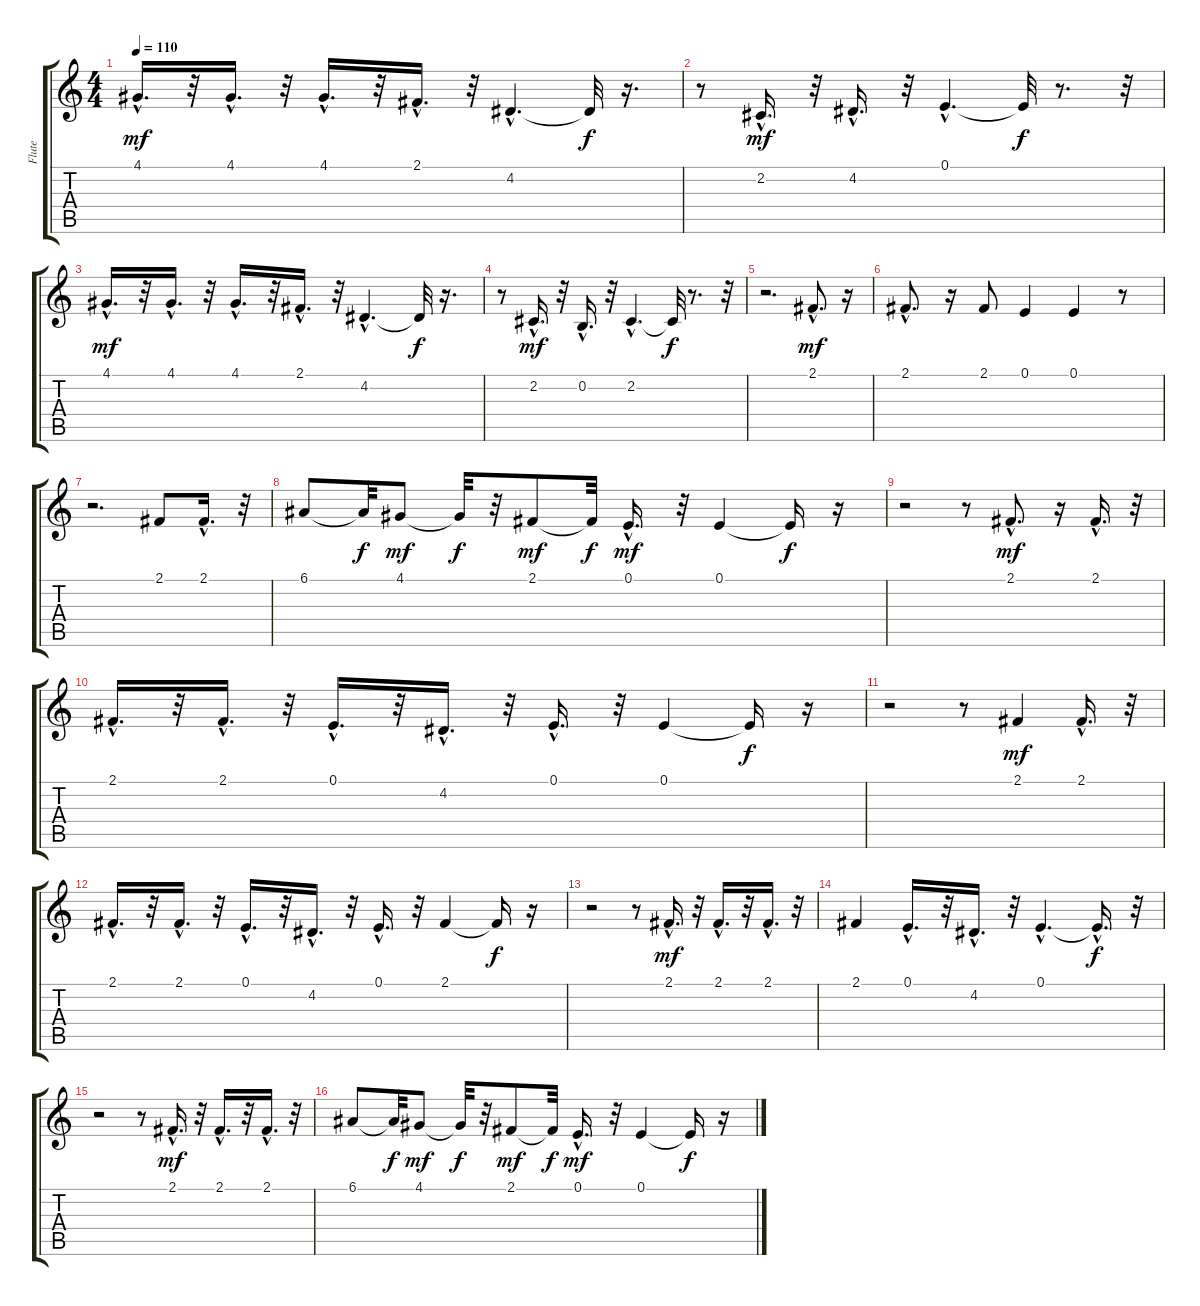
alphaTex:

\track ("Flute" "Flute") {instrument flute}
\staff {score tabs}
\tuning (E4 B3 G3 D3 A2 E2) {hide}
\ts (4 4)
\tempo 110
\clef g2
\ks c
4.1{hac}.16{d dy mf} r.32 4.1{hac}.16{d} r.32 4.1{hac}.16{d} r.32 2.1{hac}.16{d} r.32 4.2{hac}.4{d} 4.2{t}.32{dy f} r.16{d} |
r.8 2.2{hac}.16{d dy mf} r.32 4.2{hac}.16{d} r.32 0.1{hac}.4{d} 0.1{t}.32{dy f} r.8{d} r.32 |
4.1{hac}.16{d dy mf} r.32 4.1{hac}.16{d} r.32 4.1{hac}.16{d} r.32 2.1{hac}.16{d} r.32 4.2{hac}.4{d} 4.2{t}.32{dy f} r.16{d} |
r.8 2.2{hac}.16{d dy mf} r.32 0.2{hac}.16{d} r.32 2.2{hac}.4{d} 2.2{t}.32{dy f} r.8{d} r.32 |
r.2{d} 2.1{hac}.8{d dy mf} r.16 |
2.1{hac}.8{d} r.16 2.1.8 0.1.4 0.1.4 r.8 |
r.2{d} 2.1.8 2.1{hac}.16{d} r.32 |
6.1.8 6.1{t}.32{dy f} 4.1.8{dy mf} 4.1{t}.32{dy f} r.32 2.1.8{dy mf} 2.1{t}.32{dy f} 0.1{hac}.16{d dy mf} r.32 0.1.4 0.1{t}.16{dy f} r.16 |
r.2 r.8 2.1{hac}.8{d dy mf} r.16 2.1{hac}.16{d} r.32 |
2.1{hac}.16{d} r.32 2.1{hac}.16{d} r.32 0.1{hac}.16{d} r.32 4.2{hac}.16{d} r.32 0.1{hac}.16{d} r.32 0.1.4 0.1{t}.16{dy f} r.16 |
r.2 r.8 2.1.4{dy mf} 2.1{hac}.16{d} r.32 |
2.1{hac}.16{d} r.32 2.1{hac}.16{d} r.32 0.1{hac}.16{d} r.32 4.2{hac}.16{d} r.32 0.1{hac}.16{d} r.32 2.1.4 2.1{t}.16{dy f} r.16 |
r.2 r.8 2.1{hac}.16{d dy mf} r.32 2.1{hac}.16{d} r.32 2.1{hac}.16{d} r.32 |
2.1.4 0.1{hac}.16{d} r.32 4.2{hac}.16{d} r.32 0.1{hac}.4{d} 0.1{hac t}.16{d dy f} r.32 |
r.2 r.8 2.1{hac}.16{d dy mf} r.32 2.1{hac}.16{d} r.32 2.1{hac}.16{d} r.32 |
6.1.8 6.1{t}.32{dy f} 4.1.8{dy mf} 4.1{t}.32{dy f} r.32 2.1.8{dy mf} 2.1{t}.32{dy f} 0.1{hac}.16{d dy mf} r.32 0.1.4 0.1{t}.16{dy f} r.16
